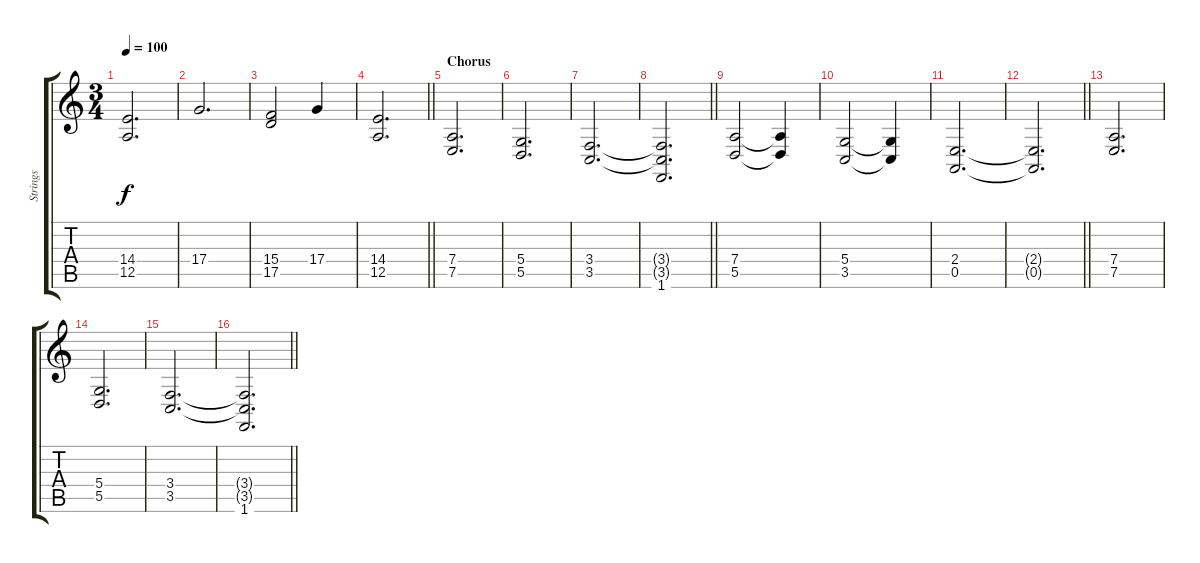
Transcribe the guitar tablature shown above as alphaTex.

\track ("Strings" "Strings") {instrument stringensemble1}
\staff {score tabs}
\tuning (E4 B3 G3 D3 A2 E2) {hide}
\ts (3 4)
\tempo 100
\clef g2
\ks c
(14.4 12.5).2{d dy f} |
17.4.2{d} |
(15.4 17.5).2 17.4.4 |
\barLineRight lightlight
(14.4 12.5).2{d} |
\section ("" "Chorus")
(7.4 7.5).2{d} |
(5.4 5.5).2{d} |
(3.4 3.5).2{d} |
\barLineRight lightlight
(3.4{t} 3.5{t} 1.6).2{d} |
(7.4 5.5).2 (7.4{t} 5.5{t}).4 |
(5.4 3.5).2 (5.4{t} 3.5{t}).4 |
(2.4 0.5).2{d} |
\barLineRight lightlight
(2.4{t} 0.5{t}).2{d} |
(7.4 7.5).2{d} |
(5.4 5.5).2{d} |
(3.4 3.5).2{d} |
\barLineRight lightlight
(3.4{t} 3.5{t} 1.6).2{d}
